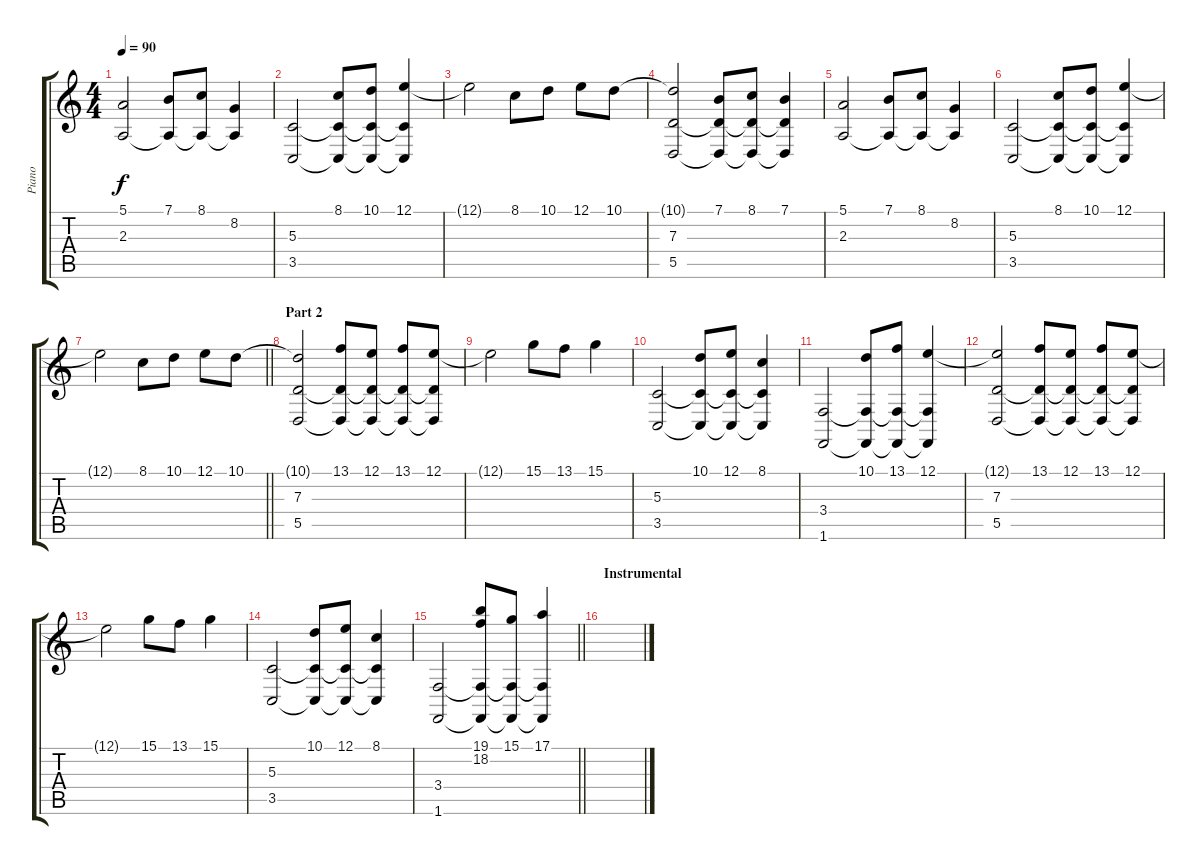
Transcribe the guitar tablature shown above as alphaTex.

\track ("Piano" "Piano") {instrument acousticgrandpiano}
\staff {score tabs}
\tuning (E4 B3 G3 D3 A2 E2) {hide}
\ts (4 4)
\tempo 90
\clef g2
\ks c
(5.1 2.3).2{dy f} (7.1 2.3{t}).8 (8.1 2.3{t}).8 (8.2 2.3{t}).4 |
(5.3 3.5).2 (8.1 5.3{t} 3.5{t}).8 (10.1 5.3{t} 3.5{t}).8 (12.1 5.3{t} 3.5{t}).4 |
12.1{t}.2 8.1.8 10.1.8 12.1.8 10.1.8 |
(10.1{t} 7.3 5.5).2 (7.1 7.3{t} 5.5{t}).8 (8.1 7.3{t} 5.5{t}).8 (7.1 7.3{t} 5.5{t}).4 |
(5.1 2.3).2 (7.1 2.3{t}).8 (8.1 2.3{t}).8 (8.2 2.3{t}).4 |
(5.3 3.5).2 (8.1 5.3{t} 3.5{t}).8 (10.1 5.3{t} 3.5{t}).8 (12.1 5.3{t} 3.5{t}).4 |
\barLineRight lightlight
12.1{t}.2 8.1.8 10.1.8 12.1.8 10.1.8 |
\section ("" "Part 2")
(10.1{t} 7.3 5.5).2 (13.1 7.3{t} 5.5{t}).8 (12.1 7.3{t} 5.5{t}).8 (13.1 7.3{t} 5.5{t}).8 (12.1 7.3{t} 5.5{t}).8 |
12.1{t}.2 15.1.8 13.1.8 15.1.4 |
(5.3 3.5).2 (10.1 5.3{t} 3.5{t}).8 (12.1 5.3{t} 3.5{t}).8 (8.1 5.3{t} 3.5{t}).4 |
(3.4 1.6).2 (10.1 3.4{t} 1.6{t}).8 (13.1 3.4{t} 1.6{t}).8 (12.1 3.4{t} 1.6{t}).4 |
(12.1{t} 7.3 5.5).2 (13.1 7.3{t} 5.5{t}).8 (12.1 7.3{t} 5.5{t}).8 (13.1 7.3{t} 5.5{t}).8 (12.1 7.3{t} 5.5{t}).8 |
12.1{t}.2 15.1.8 13.1.8 15.1.4 |
(5.3 3.5).2 (10.1 5.3{t} 3.5{t}).8 (12.1 5.3{t} 3.5{t}).8 (8.1 5.3{t} 3.5{t}).4 |
\barLineRight lightlight
(3.4 1.6).2 (19.1 18.2 3.4{t} 1.6{t}).8 (15.1 3.4{t} 1.6{t}).8 (17.1 3.4{t} 1.6{t}).4 |
\section ("" "Instrumental")
